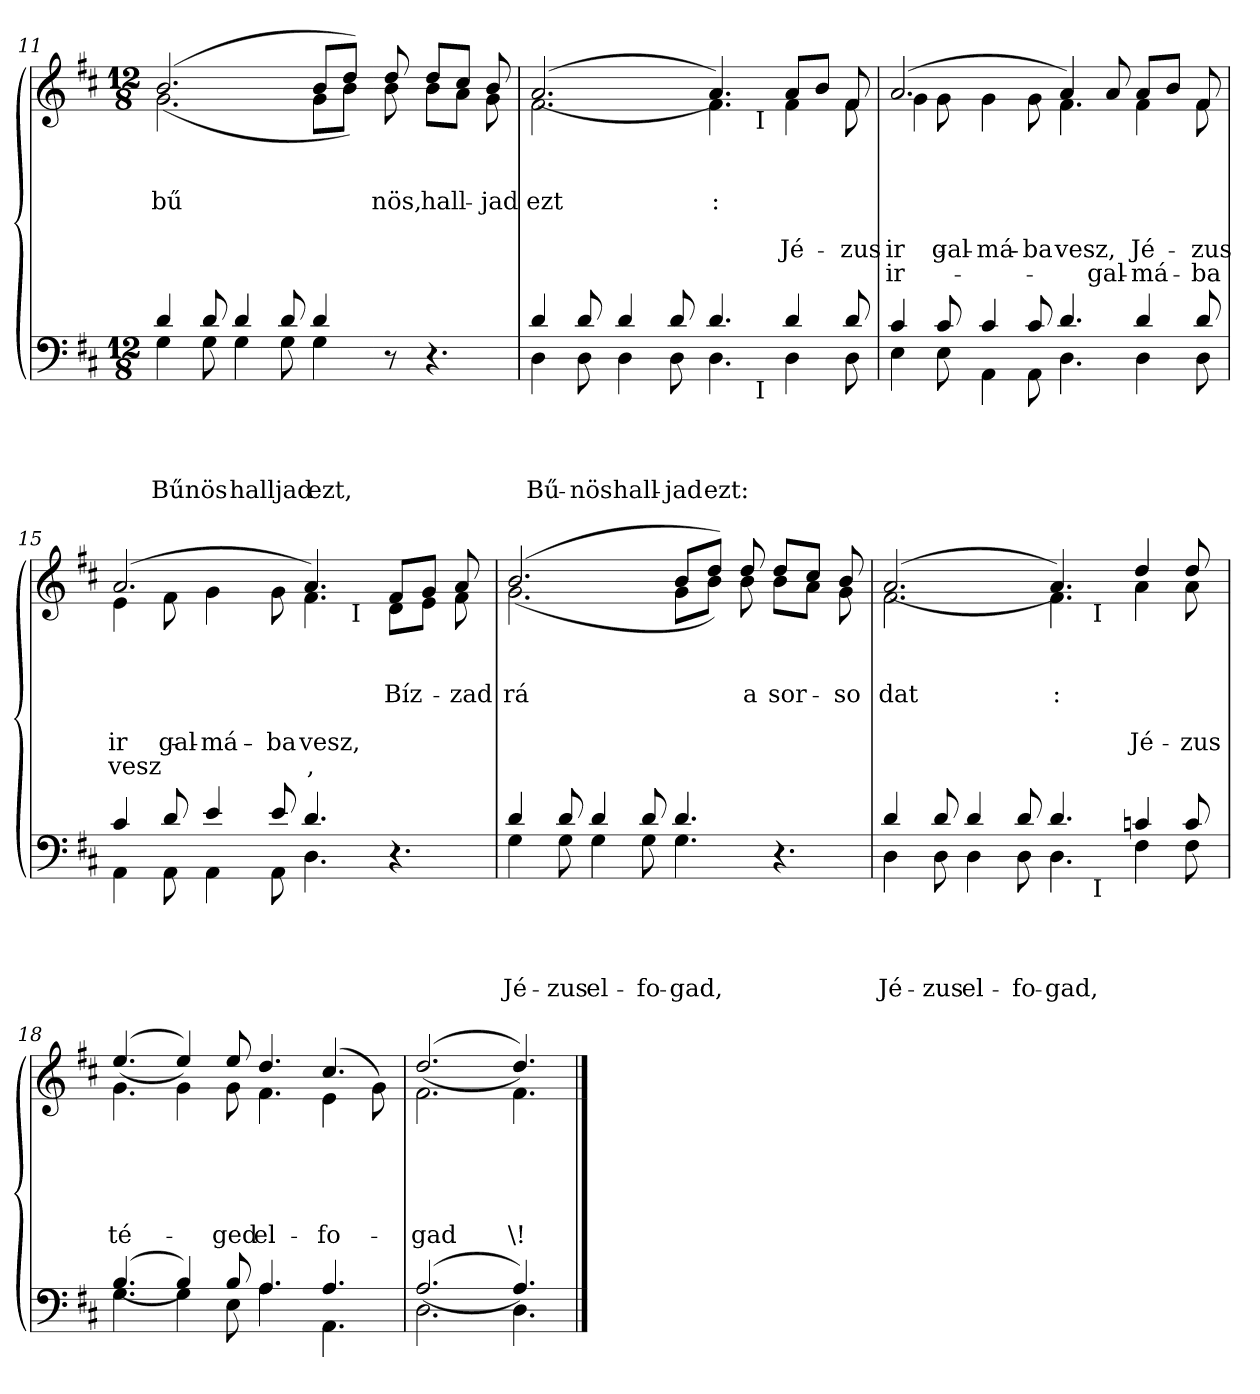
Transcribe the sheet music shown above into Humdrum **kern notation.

**kern	**text	**text	**text	**text	**kern	**text	**text	**text	**text	**text	**text
*part2	*part2	*part2	*part2	*part2	*part1	*part1	*part1	*part1	*part1	*part1	*part1
*staff2	*staff2	*staff2	*staff2	*staff2	*staff1	*staff1	*staff1	*staff1	*staff1	*staff1	*staff1
*clefF4	*	*	*	*	*clefG2	*	*	*	*	*	*
*k[f#c#]	*	*	*	*	*k[f#c#]	*	*	*	*	*	*
*b:	*	*	*	*	*b:	*	*	*	*	*	*
*M12/8	*	*	*	*	*M12/8	*	*	*	*	*	*
=11	=11	=11	=11	=11	=11	=11	=11	=11	=11	=11	=11
*^	*	*	*	*	*	*	*	*	*	*	*
!	!	!	!	!	!LO:LY:a	!	!	!	!	!	!	!
*	*	*	*	*	*	*^	*	*	*	*	*	*
!	!	!	!	!	!	!	!	!	!	!LO:LY:b	!	!	!
4d/	4G\	.	.	.	Bűnös	(<(>2.b/	2.g\	.	.	bű­	.	.	.
8d/	8G\	.	.	.	.	.	.	.	.	.	.	.	.
!	!	!	!	!	!LO:LY:a	!	!	!	!	!	!	!	!
4d/	4G\	.	.	.	halljad	.	.	.	.	.	.	.	.
8d/	8G\	.	.	.	.	.	.	.	.	.	.	.	.
!	!	!	!	!	!LO:LY:a	!	!	!	!	!	!	!	!
!	!	!	!	!	!	!	!	!	!	!LO:LY:b	!	!	!
4d/	4G\	.	.	.	ezt,	8b/L	8g\L	.	.	­	.	.	.
!	!	!	!	!	!	!	!	!	!	!LO:LY:b	!	!	!
.	.	.	.	.	.	8dd/J))	8b\J	.	.	­	.	.	.
*v	*v	*	*	*	*	*	*	*	*	*	*	*	*
!!LO:LB:g=z	!!
=12-	=12-	=12-	=12-	=12-	=12-	=12-	=12-	=12-	=12-	=12-	=12-	=12-
!	!	!	!	!	!	!	!	!	!LO:LY:b	!	!	!
8r	.	.	.	.	8dd/	8b\	.	.	nös,	.	.	.
!	!	!	!	!	!	!	!	!	!LO:LY:b	!	!	!
4.r	.	.	.	.	8dd/L	8b\L	.	.	hall-	.	.	.
.	.	.	.	.	8cc#/J	8a\J	.	.	.	.	.	.
!	!	!	!	!	!	!	!	!	!LO:LY:b	!	!	!
.	.	.	.	.	8b/	8g\	.	.	-jad	.	.	.
*	*	*	*	*	*v	*v	*	*	*	*	*	*
=13	=13	=13	=13	=13	=13	=13	=13	=13	=13	=13	=13
*^	*	*	*	*	*	*	*	*	*	*	*
*	*	*	*	*	*	*^	*	*	*	*	*	*
!	!	!	!	!	!LO:LY:a	!	!	!	!	!	!	!	!
!	!	!	!	!	!	!	!	!	!	!LO:LY:b	!	!	!
*	*^	*	*	*	*	*	*^	*	*	*	*	*	*
4d/	4D\	1ryy	.	.	.	Bű-	(<(>2.a/	2.f#\	1ryy	.	.	ezt	.	.	.
!	!	!	!	!	!	!LO:LY:a	!	!	!	!	!	!	!	!	!
8d/	8D\	.	.	.	.	-nös	.	.	.	.	.	.	.	.	.
!	!	!	!	!	!	!LO:LY:a	!	!	!	!	!	!	!	!	!
4d/	4D\	.	.	.	.	hall-	.	.	.	.	.	.	.	.	.
!	!	!	!	!	!	!LO:LY:a	!	!	!	!	!	!	!	!	!
8d/	8D\	.	.	.	.	-jad	.	.	.	.	.	.	.	.	.
!	!	!	!	!	!	!LO:LY:a	!	!	!	!	!	!	!	!	!
!	!	!	!	!	!	!	!	!	!	!	!	!LO:LY:b	!	!	!
4.d/	4.D\	.	.	.	.	ezt:	4.a/))	4.f#\	.	.	.	:	.	.	.
!	!	!	!	!	!	!	!	!	!LO:TX:b:t=I	!	!	!	!	!	!
!	!	!LO:TX:b:t=I	!	!	!	!	!	!	!	!	!	!	!	!	!
.	.	2ryy	.	.	.	.	.	.	2ryy	.	.	.	.	.	.
!	!	!	!	!	!	!	!	!	!	!	!	!	!	!LO:LY:b	!
4d/	4D\	.	.	.	.	.	8a/L	4f#\	.	.	.	.	.	Jé-	.
.	.	.	.	.	.	.	8b/J	.	.	.	.	.	.	.	.
!	!	!	!	!	!	!	!	!	!	!	!	!	!	!LO:LY:b	!
8d/	8D\	.	.	.	.	.	8f#/	8f#\	.	.	.	.	.	-zus	.
*	*v	*v	*	*	*	*	*	*	*	*	*	*	*	*	*
*	*	*	*	*	*	*v	*v	*v	*	*	*	*	*	*
=14	=14	=14	=14	=14	=14	=14	=14	=14	=14	=14	=14	=14
*	*^	*	*	*	*	*^	*	*	*	*	*	*
*	*	*	*	*	*	*	*	*^	*	*	*	*	*	*
!	!	!	!	!	!	!	!	!	!	!	!	!	!	!	!LO:LY:a
*	*v	*v	*	*	*	*	*	*	*	*	*	*	*	*	*
*	*	*	*	*	*	*	*v	*v	*	*	*	*	*	*
*	*^	*	*	*	*	*	*^	*	*	*	*	*	*
!	!	!	!	!	!	!	!	!	!	!	!	!	!	!LO:LY:b	!
*	*v	*v	*	*	*	*	*	*	*	*	*	*	*	*	*
*	*	*	*	*	*	*	*v	*v	*	*	*	*	*	*
4c#/	4E\	.	.	.	.	(>2.a/	4g\	.	.	.	.	ir-	ir-
!	!	!	!	!	!	!	!	!	!	!	!	!LO:LY:b	!
8c#/	8E\	.	.	.	.	.	8g\	.	.	.	.	-gal-	.
!	!	!	!	!	!	!	!	!	!	!	!	!LO:LY:b	!
4c#/	4AA\	.	.	.	.	.	4g\	.	.	.	.	-má-	.
!	!	!	!	!	!	!	!	!	!	!	!	!LO:LY:b	!
8c#/	8AA\	.	.	.	.	.	8g\	.	.	.	.	-ba	.
!	!	!	!	!	!	!	!	!	!	!	!	!LO:LY:b	!
4.d/	4.D\	.	.	.	.	4a/)	4.f#\	.	.	.	.	vesz,	.
!	!	!	!	!	!	!	!	!	!	!	!	!	!LO:LY:a
.	.	.	.	.	.	8a/	.	.	.	.	.	.	-gal-
!	!	!	!	!	!	!	!	!	!	!	!	!	!LO:LY:a
!	!	!	!	!	!	!	!	!	!	!	!	!LO:LY:b	!
4d/	4D\	.	.	.	.	8a/L	4f#\	.	.	.	.	Jé-	-má-
.	.	.	.	.	.	8b/J	.	.	.	.	.	.	.
!	!	!	!	!	!	!	!	!	!	!	!	!	!LO:LY:a
!	!	!	!	!	!	!	!	!	!	!	!	!LO:LY:b	!
8d/	8D\	.	.	.	.	8f#/	8f#\	.	.	.	.	-zus	-ba
*	*	*	*	*	*	*v	*v	*	*	*	*	*	*
!!LO:LB:g=z
=15	=15	=15	=15	=15	=15	=15	=15	=15	=15	=15	=15	=15
*	*	*	*	*	*	*^	*	*	*	*	*	*
!	!	!	!	!	!	!	!	!	!	!	!	!	!LO:LY:a
!	!	!	!	!	!	!	!	!	!	!	!	!LO:LY:b	!
*	*	*	*	*	*	*	*^	*	*	*	*	*	*
4c#/	4AA\	.	.	.	.	(>2.a/	4e\	2ryy	.	.	.	.	ir-	vesz
!	!	!	!	!	!	!	!	!	!	!	!	!	!LO:LY:b	!
8d/	8AA\	.	.	.	.	.	8f#\	.	.	.	.	.	-gal-	.
!	!	!	!	!	!	!	!	!	!	!	!	!	!LO:LY:b	!
4e/	4AA\	.	.	.	.	.	4g\	.	.	.	.	.	-má-	.
.	.	.	.	.	.	.	.	4...ryy	.	.	.	.	.	.
!	!	!	!	!	!	!	!	!	!	!	!	!	!LO:LY:b	!
8e/	8AA\	.	.	.	.	.	8g\	.	.	.	.	.	-ba	.
!	!	!	!	!	!	!	!	!	!	!	!	!	!	!LO:LY:a
!	!	!	!	!	!	!	!	!	!	!	!	!	!LO:LY:b	!
4.d/	4.D\	.	.	.	.	4.a/)	4.f#\	.	.	.	.	.	vesz,	,
!	!	!	!	!	!	!	!	!LO:TX:b:t=I	!	!	!	!	!	!
.	.	.	.	.	.	.	.	2ryy	.	.	.	.	.	.
!	!	!	!	!	!	!	!	!	!	!	!LO:LY:b	!	!	!
4.r	4.ryy	.	.	.	.	8f#/L	8d\L	.	.	.	Bíz-	.	.	.
.	.	.	.	.	.	8g/J	8e\J	.	.	.	.	.	.	.
!	!	!	!	!	!	!	!	!	!	!	!LO:LY:b	!	!	!
.	.	.	.	.	.	8a/	8f#\	.	.	.	-zad	.	.	.
.	.	.	.	.	.	.	.	32ryy	.	.	.	.	.	.
*	*	*	*	*	*	*v	*v	*v	*	*	*	*	*	*
=16	=16	=16	=16	=16	=16	=16	=16	=16	=16	=16	=16	=16
*	*	*	*	*	*	*^	*	*	*	*	*	*
*	*	*	*	*	*	*	*^	*	*	*	*	*	*
!	!	!	!	!	!LO:LY:a	!	!	!	!	!	!	!	!	!
*	*	*	*	*	*	*	*v	*v	*	*	*	*	*	*
*	*	*	*	*	*	*	*^	*	*	*	*	*	*
!	!	!	!	!	!	!	!	!	!	!	!LO:LY:b	!	!	!
*	*	*	*	*	*	*	*v	*v	*	*	*	*	*	*
4d/	4G\	.	.	.	Jé-	(<(>2.b/	2.g\	.	.	rá	.	.	.
!	!	!	!	!	!LO:LY:a	!	!	!	!	!	!	!	!
8d/	8G\	.	.	.	-zus	.	.	.	.	.	.	.	.
!	!	!	!	!	!LO:LY:a	!	!	!	!	!	!	!	!
4d/	4G\	.	.	.	el-	.	.	.	.	.	.	.	.
!	!	!	!	!	!LO:LY:a	!	!	!	!	!	!	!	!
8d/	8G\	.	.	.	-fo-	.	.	.	.	.	.	.	.
!	!	!	!	!	!LO:LY:a	!	!	!	!	!	!	!	!
4.d/	4.G\	.	.	.	-gad,	8b/L	8g\L	.	.	.	.	.	.
.	.	.	.	.	.	8dd/J))	8b\J	.	.	.	.	.	.
!	!	!	!	!	!	!	!	!	!	!LO:LY:b	!	!	!
.	.	.	.	.	.	8dd/	8b\	.	.	a	.	.	.
!	!	!	!	!	!	!	!	!	!	!LO:LY:b	!	!	!
4.r	4.ryy	.	.	.	.	8dd/L	8b\L	.	.	sor-	.	.	.
.	.	.	.	.	.	8cc#/J	8a\J	.	.	.	.	.	.
!	!	!	!	!	!	!	!	!	!	!LO:LY:b	!	!	!
.	.	.	.	.	.	8b/	8g\	.	.	-so­	.	.	.
*	*	*	*	*	*	*v	*v	*	*	*	*	*	*
!!LO:LB:g=z
=17	=17	=17	=17	=17	=17	=17	=17	=17	=17	=17	=17	=17
*	*	*	*	*	*	*^	*	*	*	*	*	*
!	!	!	!	!	!LO:LY:a	!	!	!	!	!	!	!	!
!	!	!	!	!	!	!	!	!	!	!LO:LY:b	!	!	!
*	*^	*	*	*	*	*	*^	*	*	*	*	*	*
4d/	4D\	2...ryy	.	.	.	Jé-	(<(>2.a/	2.f#\	2...ryy	.	.	dat	.	.	.
!	!	!	!	!	!	!LO:LY:a	!	!	!	!	!	!	!	!	!
8d/	8D\	.	.	.	.	-zus	.	.	.	.	.	.	.	.	.
!	!	!	!	!	!	!LO:LY:a	!	!	!	!	!	!	!	!	!
4d/	4D\	.	.	.	.	el-	.	.	.	.	.	.	.	.	.
!	!	!	!	!	!	!LO:LY:a	!	!	!	!	!	!	!	!	!
8d/	8D\	.	.	.	.	-fo-	.	.	.	.	.	.	.	.	.
!	!	!	!	!	!	!LO:LY:a	!	!	!	!	!	!	!	!	!
!	!	!	!	!	!	!	!	!	!	!	!	!LO:LY:b	!	!	!
4.d/	4.D\	.	.	.	.	-gad,	4.a/))	4.f#\	.	.	.	:	.	.	.
!	!	!	!	!	!	!	!	!	!LO:TX:b:t=I	!	!	!	!	!	!
!	!	!LO:TX:b:t=I	!	!	!	!	!	!	!	!	!	!	!	!	!
.	.	2ryy	.	.	.	.	.	.	2ryy	.	.	.	.	.	.
!	!	!	!	!	!	!	!	!	!	!	!	!	!	!LO:LY:b	!
4cn/	4F#\	.	.	.	.	.	4dd/	4a\	.	.	.	.	.	Jé-	.
!	!	!	!	!	!	!	!	!	!	!	!	!	!	!LO:LY:b	!
8c/	8F#\	.	.	.	.	.	8dd/	8a\	.	.	.	.	.	-zus	.
.	.	16ryy	.	.	.	.	.	.	16ryy	.	.	.	.	.	.
*	*v	*v	*	*	*	*	*	*	*	*	*	*	*	*	*
*	*	*	*	*	*	*	*v	*v	*	*	*	*	*	*
=18	=18	=18	=18	=18	=18	=18	=18	=18	=18	=18	=18	=18	=18
*	*^	*	*	*	*	*	*^	*	*	*	*	*	*
!	!	!	!	!	!	!	!	!	!	!	!	!	!	!LO:LY:b	!
*	*v	*v	*	*	*	*	*	*	*	*	*	*	*	*	*
*	*	*	*	*	*	*	*v	*v	*	*	*	*	*	*
(<(>4.B/	4.G\	.	.	.	.	(<(>4.ee/	4.g\	.	.	.	.	té-	.
4B/))	4G\	.	.	.	.	4ee/))	4g\	.	.	.	.	.	.
!	!	!	!	!	!	!	!	!	!	!	!	!LO:LY:b	!
8B/	8E\	.	.	.	.	8ee/	8g\	.	.	.	.	-ged	.
!	!	!	!	!	!	!	!	!	!	!	!	!LO:LY:b	!
4.A/	4.A\	.	.	.	.	4.dd/	4.f#\	.	.	.	.	el-	.
!	!	!	!	!	!	!	!	!	!	!	!	!LO:LY:b	!
4.A/	4.AA\	.	.	.	.	(<4.cc#/	4e\	.	.	.	.	-fo-	.
.	.	.	.	.	.	.	8g\)	.	.	.	.	.	.
=19	=19	=19	=19	=19	=19	=19	=19	=19	=19	=19	=19	=19	=19
!	!	!	!	!	!	!	!	!	!	!	!	!LO:LY:b	!
(<(>2.A/	2.D\	.	.	.	.	(<(>2.dd/	2.f#\	.	.	.	.	-gad	.
!	!	!	!	!	!	!	!	!	!	!	!	!LO:LY:b	!
4.A/))	4.D\	.	.	.	.	4.dd/))	4.f#\	.	.	.	.	\!	.
*v	*v	*	*	*	*	*	*	*	*	*	*	*	*
*	*	*	*	*	*v	*v	*	*	*	*	*	*
==	==	==	==	==	==	==	==	==	==	==	==
*-	*-	*-	*-	*-	*-	*-	*-	*-	*-	*-	*-
